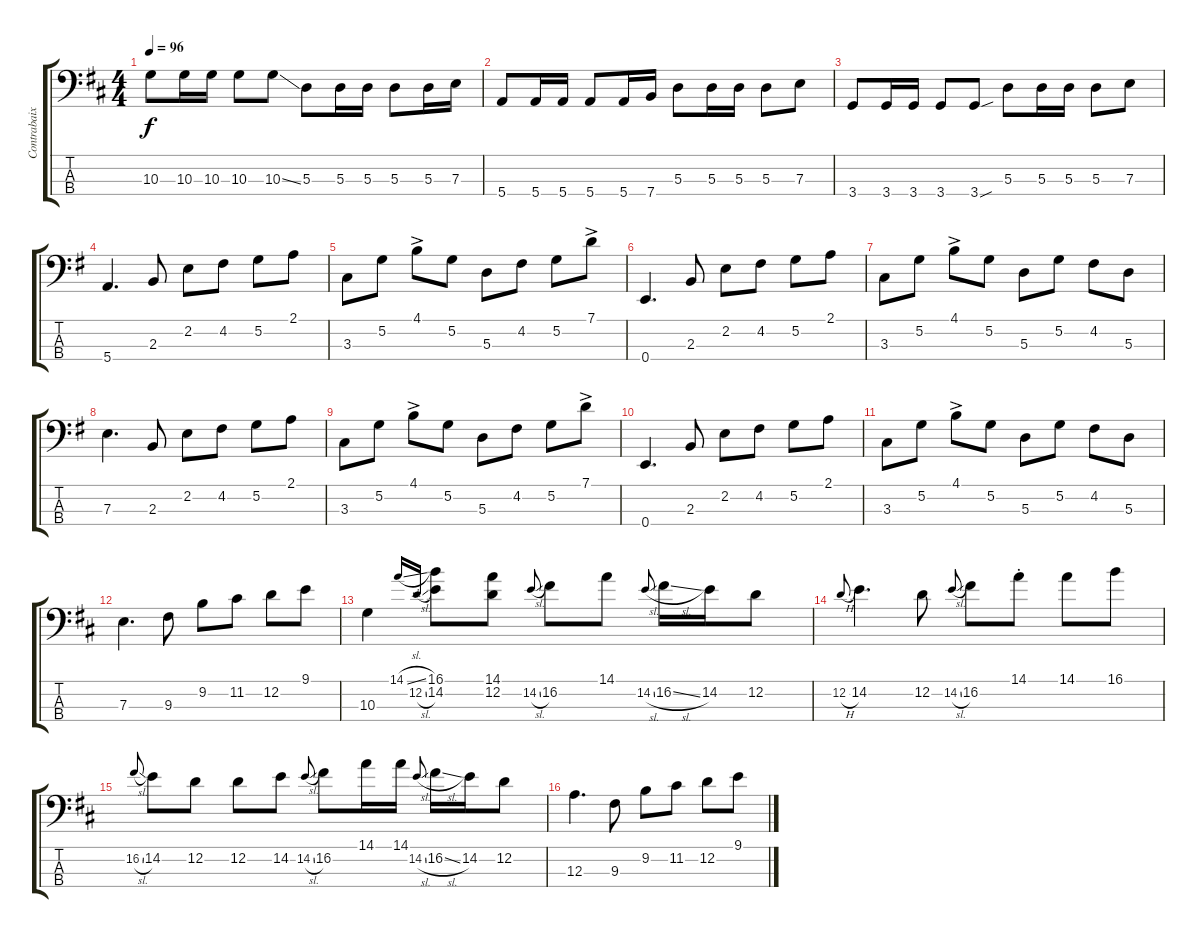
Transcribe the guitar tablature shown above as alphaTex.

\track ("Contrabaixo" "Contrabaix") {instrument electricbassfinger}
\staff {score tabs}
\tuning (G2 D2 A1 E1) {hide}
\ts (4 4)
\tempo 96
\clef f4
\ks d
10.3.8{dy f} 10.3.16 10.3.16 10.3.8 10.3{ss}.8 5.3.8 5.3.16 5.3.16 5.3.8 5.3.16 7.3.16 |
5.4.8 5.4.16 5.4.16 5.4.8 5.4.16 7.4.16 5.3.8 5.3.16 5.3.16 5.3.8 7.3.8 |
3.4.8 3.4.16 3.4.16 3.4.8 3.4{sou}.8 5.3.8 5.3.16 5.3.16 5.3.8 7.3.8 |
\ks eminor
5.4.4{d} 2.3.8 2.2.8 4.2.8 5.2.8 2.1.8 |
3.3.8 5.2.8 4.1{ac}.8 5.2.8 5.3.8 4.2.8 5.2.8 7.1{ac}.8 |
0.4.4{d} 2.3.8 2.2.8 4.2.8 5.2.8 2.1.8 |
3.3.8 5.2.8 4.1{ac}.8 5.2.8 5.3.8 5.2.8 4.2.8 5.3.8 |
7.3.4{d} 2.3.8 2.2.8 4.2.8 5.2.8 2.1.8 |
3.3.8 5.2.8 4.1{ac}.8 5.2.8 5.3.8 4.2.8 5.2.8 7.1{ac}.8 |
0.4.4{d} 2.3.8 2.2.8 4.2.8 5.2.8 2.1.8 |
3.3.8 5.2.8 4.1{ac}.8 5.2.8 5.3.8 5.2.8 4.2.8 5.3.8 |
\ks d
7.3.4{d} 9.3.8 9.2.8 11.2.8 12.2.8 9.1.8 |
10.3.4 14.1{sl}.16{gr onbeat} 12.2{sl}.16{gr onbeat} (16.1 14.2).8 (14.1 12.2).8 14.2{sl}.8{gr onbeat} 16.2.8 14.1.8 14.2{sl}.8{gr onbeat} 16.2{sl}.16 14.2.16 12.2.8 |
12.2{h}.8{gr onbeat} 14.2.4{d} 12.2.8 14.2{sl}.8{gr onbeat} 16.2.8 14.1{st}.8 14.1.8 16.1.8 |
16.2{sl}.8{gr onbeat} 14.2.8 12.2.8 12.2.8 14.2.8 14.2{sl}.8{gr onbeat} 16.2.8 14.1.16 14.1.16 14.2{sl}.8{gr onbeat} 16.2{sl}.16 14.2.16 12.2.8 |
12.3.4{d} 9.3.8 9.2.8 11.2.8 12.2.8 9.1.8
